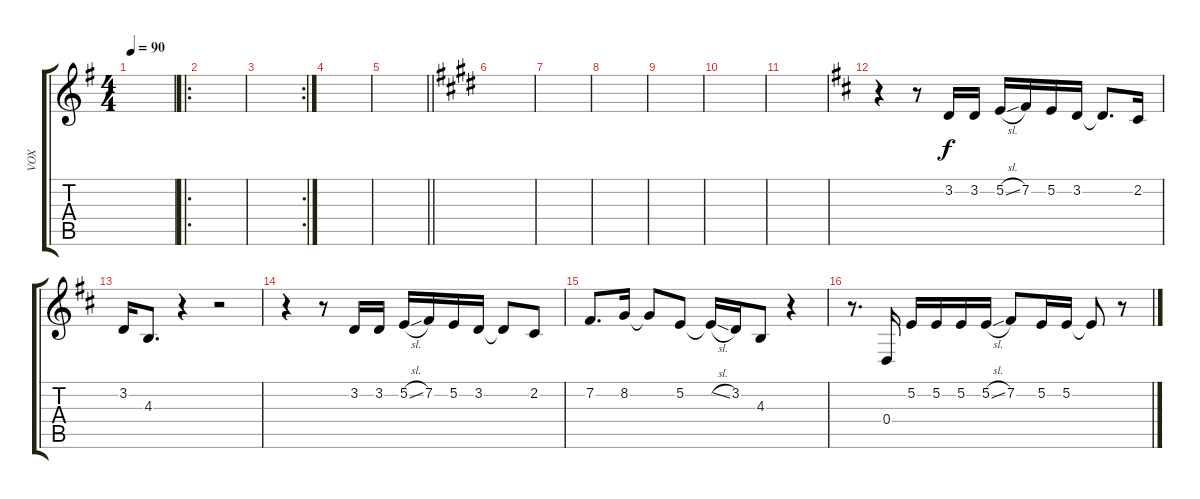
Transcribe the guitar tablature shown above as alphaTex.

\track ("VOX" "VOX") {instrument brasssection}
\staff {score tabs}
\tuning (E4 B3 G3 D3 A2 E2) {hide}
\ts (4 4)
\tempo 90
\clef g2
\ks g
|
\ro
|
\rc 2
|
|
\barLineRight lightlight
|
\ks e
|
|
|
|
|
|
\ks d
r.4 r.8 3.2.16 3.2.16 5.2{sl}.16 7.2.16 5.2.16 3.2.16 3.2{t}.8{d} 2.2.16 |
3.2.16 4.3.8{d} r.4 r.2 |
r.4 r.8 3.2.16 3.2.16 5.2{sl}.16 7.2.16 5.2.16 3.2.16 3.2{t}.8 2.2.8 |
7.2.8{d} 8.2.16 8.2{t}.8 5.2.8 5.2{sl t}.16 3.2.16 4.3.8 r.4 |
r.8{d} 0.4.16 5.2.16 5.2.16 5.2.16 5.2{sl}.16 7.2.8 5.2.16 5.2.16 5.2{t}.8 r.8
